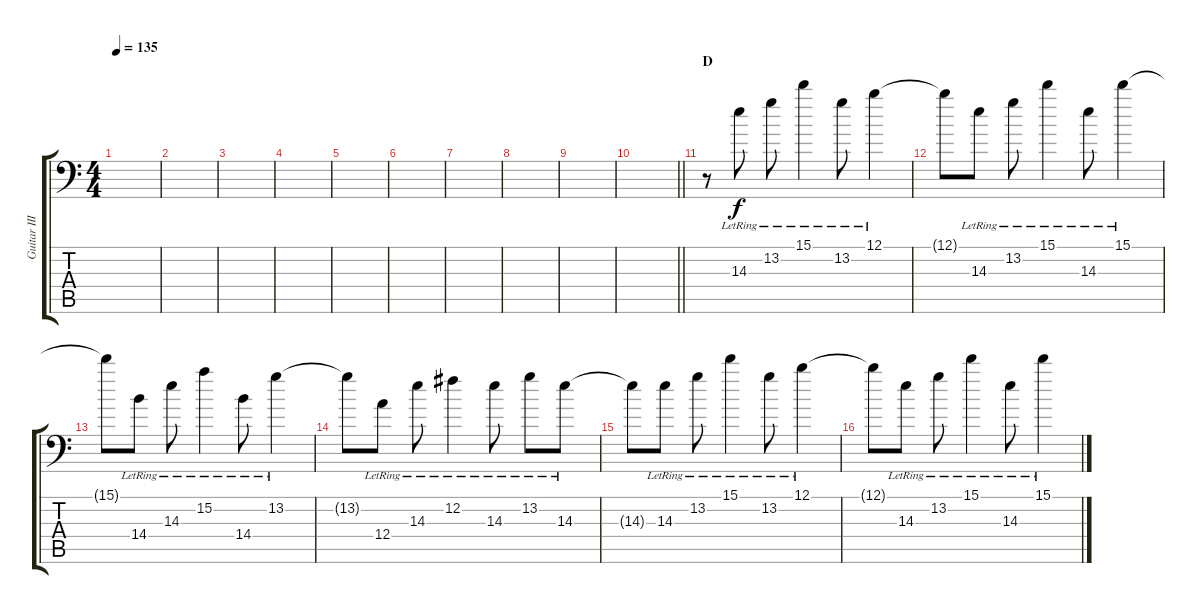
\track ("Guitar III" "Guitar III") {instrument electricguitarclean}
\staff {score tabs}
\tuning (B3 Gb3 D3 A2 E2 A1) {hide}
\ts (4 4)
\tempo 135
\clef f4
\ks c
|
|
|
|
|
|
|
|
|
\barLineRight lightlight
|
\section ("" "D")
r.8 14.3{lr}.8 13.2{lr}.8 15.1{lr}.4 13.2{lr}.8 12.1{lr}.4 |
12.1{t}.8 14.3{lr}.8 13.2{lr}.8 15.1{lr}.4 14.3{lr}.8 15.1{lr}.4 |
15.1{t}.8 14.4{lr}.8 14.3{lr}.8 15.2{lr}.4 14.4{lr}.8 13.2{lr}.4 |
13.2{t}.8 12.4{lr}.8 14.3{lr}.8 12.2{lr}.4 14.3{lr}.8 13.2{lr}.8 14.3{lr}.8 |
14.3{t}.8 14.3{lr}.8 13.2{lr}.8 15.1{lr}.4 13.2{lr}.8 12.1{lr}.4 |
12.1{t}.8 14.3{lr}.8 13.2{lr}.8 15.1{lr}.4 14.3{lr}.8 15.1{lr}.4
